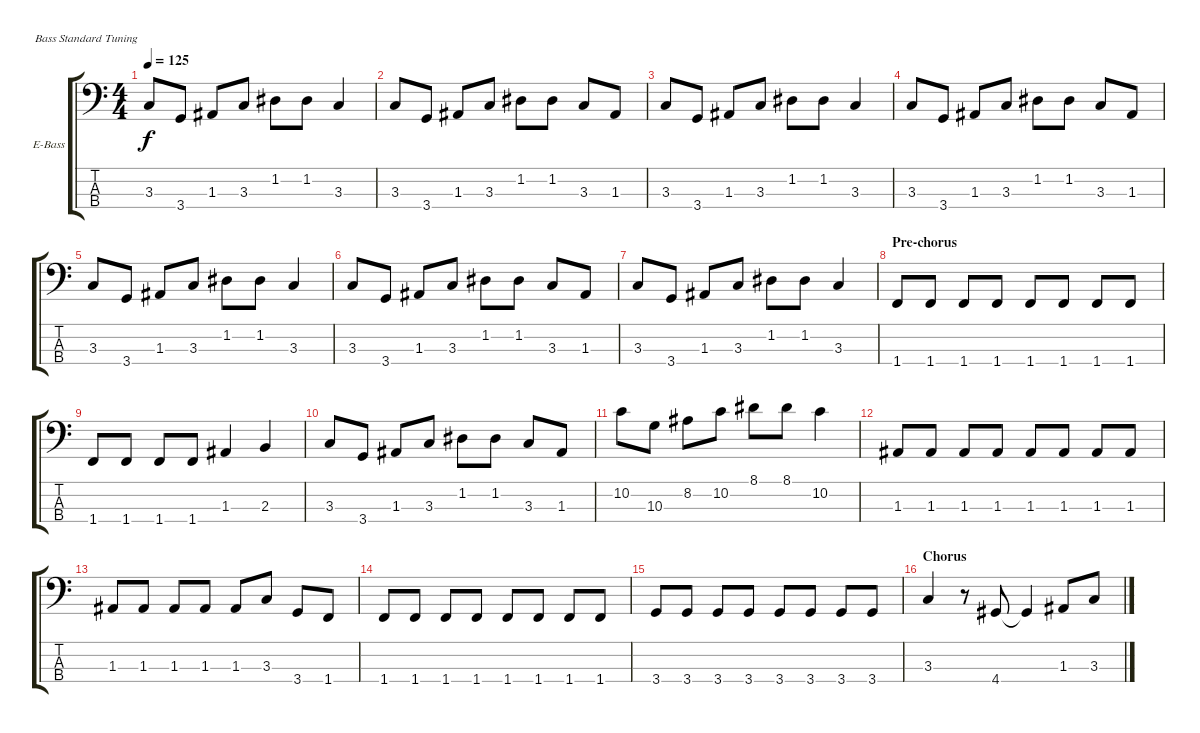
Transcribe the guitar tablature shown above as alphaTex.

\bracketExtendMode groupsimilarinstruments
\firstSystemTrackNameOrientation horizontal
\otherSystemsTrackNameOrientation horizontal
\track ("Alec John Such" "E-Bass") {instrument electricbassfinger}
\staff {score tabs}
\tuning (G2 D2 A1 E1)
\ts (4 4)
\tempo 125
\clef f4
\ks c
3.3.8{dy f} 3.4.8 1.3.8 3.3.8 1.2.8 1.2.8 3.3.4 |
3.3.8 3.4.8 1.3.8 3.3.8 1.2.8 1.2.8 3.3.8 1.3.8 |
3.3.8 3.4.8 1.3.8 3.3.8 1.2.8 1.2.8 3.3.4 |
3.3.8 3.4.8 1.3.8 3.3.8 1.2.8 1.2.8 3.3.8 1.3.8 |
3.3.8 3.4.8 1.3.8 3.3.8 1.2.8 1.2.8 3.3.4 |
3.3.8 3.4.8 1.3.8 3.3.8 1.2.8 1.2.8 3.3.8 1.3.8 |
3.3.8 3.4.8 1.3.8 3.3.8 1.2.8 1.2.8 3.3.4 |
\section ("" "Pre-chorus")
1.4.8 1.4.8 1.4.8 1.4.8 1.4.8 1.4.8 1.4.8 1.4.8 |
1.4.8 1.4.8 1.4.8 1.4.8 1.3.4 2.3.4 |
3.3.8 3.4.8 1.3.8 3.3.8 1.2.8 1.2.8 3.3.8 1.3.8 |
10.2.8 10.3.8 8.2.8 10.2.8 8.1.8 8.1.8 10.2.4 |
1.3.8 1.3.8 1.3.8 1.3.8 1.3.8 1.3.8 1.3.8 1.3.8 |
1.3.8 1.3.8 1.3.8 1.3.8 1.3.8 3.3.8 3.4.8 1.4.8 |
1.4.8 1.4.8 1.4.8 1.4.8 1.4.8 1.4.8 1.4.8 1.4.8 |
3.4.8 3.4.8 3.4.8 3.4.8 3.4.8 3.4.8 3.4.8 3.4.8 |
\section ("" "Chorus")
3.3.4 r.8 4.4.8 4.4{t}.4 1.3.8 3.3.8
